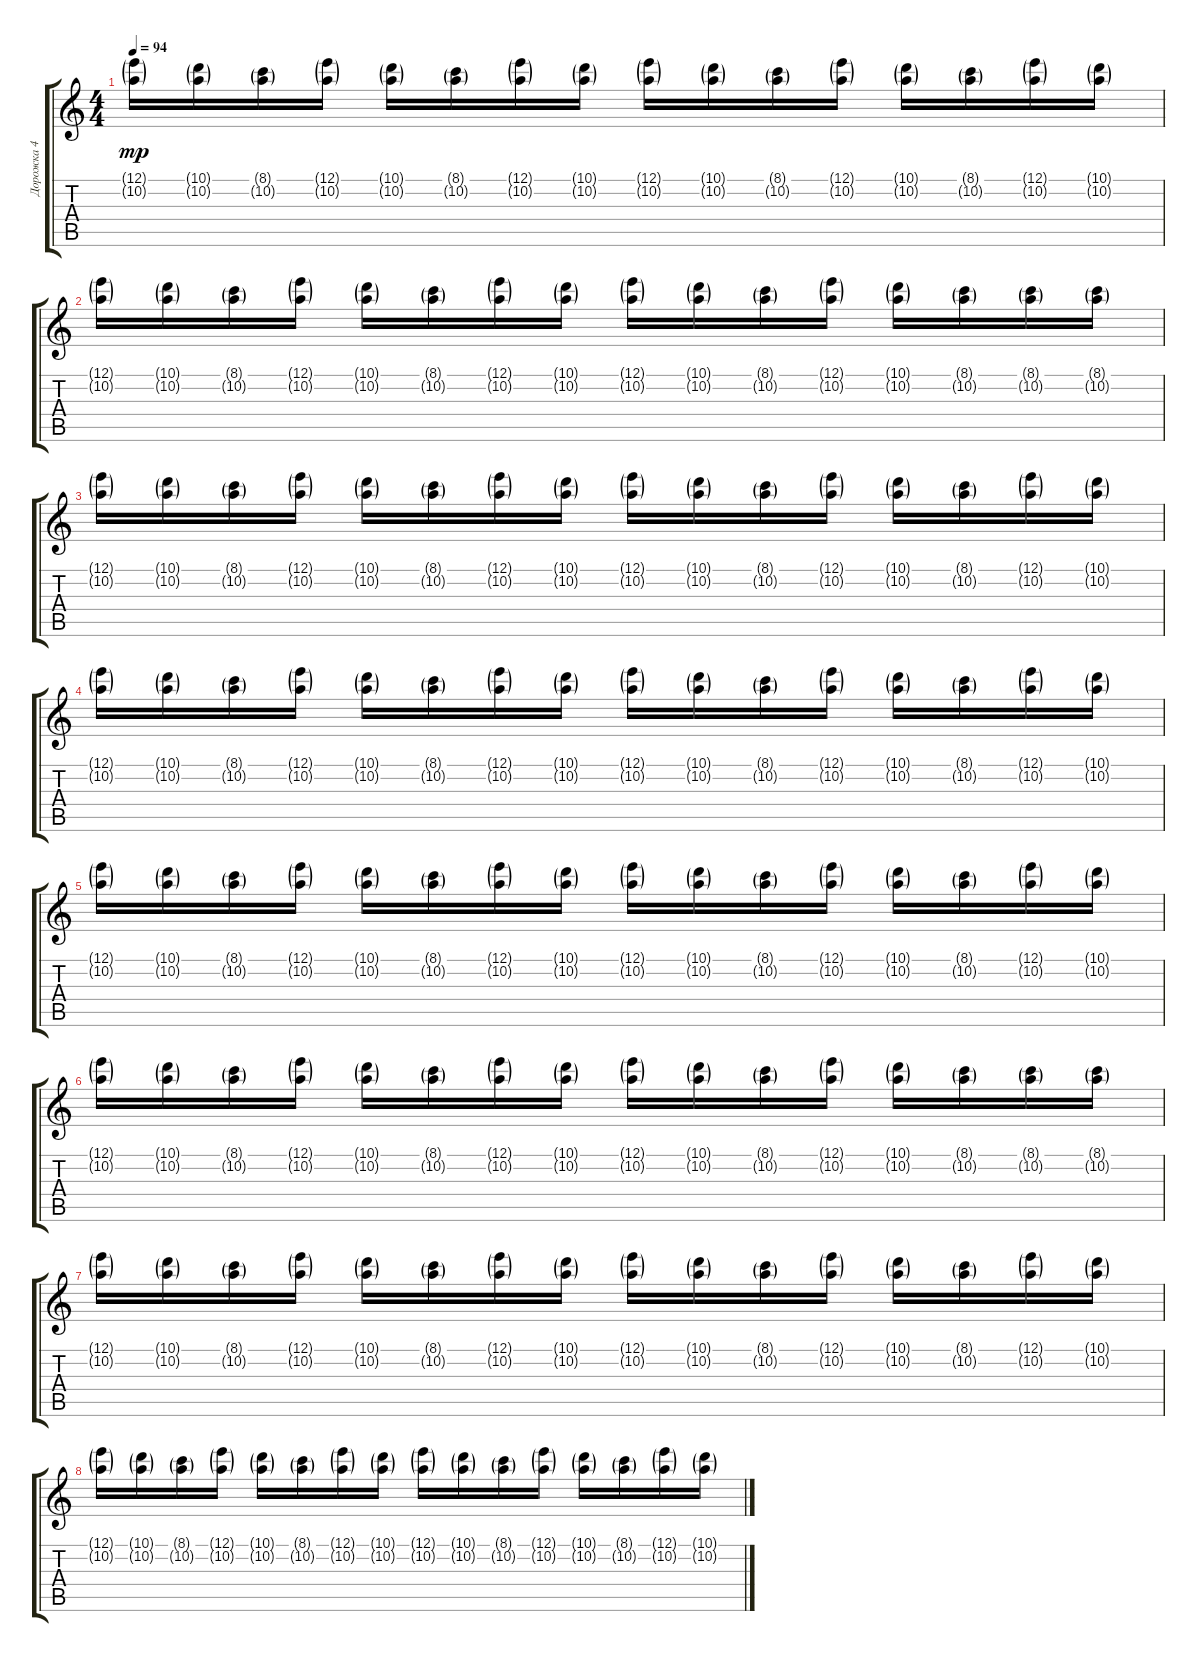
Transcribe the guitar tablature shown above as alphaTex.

\track ("Дорожка 4" "Дорожка 4") {instrument overdrivenguitar}
\staff {score tabs}
\tuning (E4 B3 G3 D3 A2 E2) {hide}
\ts (4 4)
\tempo 94
\clef g2
\ks c
(12.1{g} 10.2{g}).16{dy mp} (10.1{g} 10.2{g}).16 (8.1{g} 10.2{g}).16 (12.1{g} 10.2{g}).16 (10.1{g} 10.2{g}).16 (8.1{g} 10.2{g}).16 (12.1{g} 10.2{g}).16 (10.1{g} 10.2{g}).16 (12.1{g} 10.2{g}).16 (10.1{g} 10.2{g}).16 (8.1{g} 10.2{g}).16 (12.1{g} 10.2{g}).16 (10.1{g} 10.2{g}).16 (8.1{g} 10.2{g}).16 (12.1{g} 10.2{g}).16 (10.1{g} 10.2{g}).16 |
(12.1{g} 10.2{g}).16 (10.1{g} 10.2{g}).16 (8.1{g} 10.2{g}).16 (12.1{g} 10.2{g}).16 (10.1{g} 10.2{g}).16 (8.1{g} 10.2{g}).16 (12.1{g} 10.2{g}).16 (10.1{g} 10.2{g}).16 (12.1{g} 10.2{g}).16 (10.1{g} 10.2{g}).16 (8.1{g} 10.2{g}).16 (12.1{g} 10.2{g}).16 (10.1{g} 10.2{g}).16 (8.1{g} 10.2{g}).16 (8.1{g} 10.2{g}).16 (8.1{g} 10.2{g}).16 |
(12.1{g} 10.2{g}).16 (10.1{g} 10.2{g}).16 (8.1{g} 10.2{g}).16 (12.1{g} 10.2{g}).16 (10.1{g} 10.2{g}).16 (8.1{g} 10.2{g}).16 (12.1{g} 10.2{g}).16 (10.1{g} 10.2{g}).16 (12.1{g} 10.2{g}).16 (10.1{g} 10.2{g}).16 (8.1{g} 10.2{g}).16 (12.1{g} 10.2{g}).16 (10.1{g} 10.2{g}).16 (8.1{g} 10.2{g}).16 (12.1{g} 10.2{g}).16 (10.1{g} 10.2{g}).16 |
(12.1{g} 10.2{g}).16 (10.1{g} 10.2{g}).16 (8.1{g} 10.2{g}).16 (12.1{g} 10.2{g}).16 (10.1{g} 10.2{g}).16 (8.1{g} 10.2{g}).16 (12.1{g} 10.2{g}).16 (10.1{g} 10.2{g}).16 (12.1{g} 10.2{g}).16 (10.1{g} 10.2{g}).16 (8.1{g} 10.2{g}).16 (12.1{g} 10.2{g}).16 (10.1{g} 10.2{g}).16 (8.1{g} 10.2{g}).16 (12.1{g} 10.2{g}).16 (10.1{g} 10.2{g}).16 |
(12.1{g} 10.2{g}).16 (10.1{g} 10.2{g}).16 (8.1{g} 10.2{g}).16 (12.1{g} 10.2{g}).16 (10.1{g} 10.2{g}).16 (8.1{g} 10.2{g}).16 (12.1{g} 10.2{g}).16 (10.1{g} 10.2{g}).16 (12.1{g} 10.2{g}).16 (10.1{g} 10.2{g}).16 (8.1{g} 10.2{g}).16 (12.1{g} 10.2{g}).16 (10.1{g} 10.2{g}).16 (8.1{g} 10.2{g}).16 (12.1{g} 10.2{g}).16 (10.1{g} 10.2{g}).16 |
(12.1{g} 10.2{g}).16 (10.1{g} 10.2{g}).16 (8.1{g} 10.2{g}).16 (12.1{g} 10.2{g}).16 (10.1{g} 10.2{g}).16 (8.1{g} 10.2{g}).16 (12.1{g} 10.2{g}).16 (10.1{g} 10.2{g}).16 (12.1{g} 10.2{g}).16 (10.1{g} 10.2{g}).16 (8.1{g} 10.2{g}).16 (12.1{g} 10.2{g}).16 (10.1{g} 10.2{g}).16 (8.1{g} 10.2{g}).16 (8.1{g} 10.2{g}).16 (8.1{g} 10.2{g}).16 |
(12.1{g} 10.2{g}).16 (10.1{g} 10.2{g}).16 (8.1{g} 10.2{g}).16 (12.1{g} 10.2{g}).16 (10.1{g} 10.2{g}).16 (8.1{g} 10.2{g}).16 (12.1{g} 10.2{g}).16 (10.1{g} 10.2{g}).16 (12.1{g} 10.2{g}).16 (10.1{g} 10.2{g}).16 (8.1{g} 10.2{g}).16 (12.1{g} 10.2{g}).16 (10.1{g} 10.2{g}).16 (8.1{g} 10.2{g}).16 (12.1{g} 10.2{g}).16 (10.1{g} 10.2{g}).16 |
(12.1{g} 10.2{g}).16 (10.1{g} 10.2{g}).16 (8.1{g} 10.2{g}).16 (12.1{g} 10.2{g}).16 (10.1{g} 10.2{g}).16 (8.1{g} 10.2{g}).16 (12.1{g} 10.2{g}).16 (10.1{g} 10.2{g}).16 (12.1{g} 10.2{g}).16 (10.1{g} 10.2{g}).16 (8.1{g} 10.2{g}).16 (12.1{g} 10.2{g}).16 (10.1{g} 10.2{g}).16 (8.1{g} 10.2{g}).16 (12.1{g} 10.2{g}).16 (10.1{g} 10.2{g}).16
